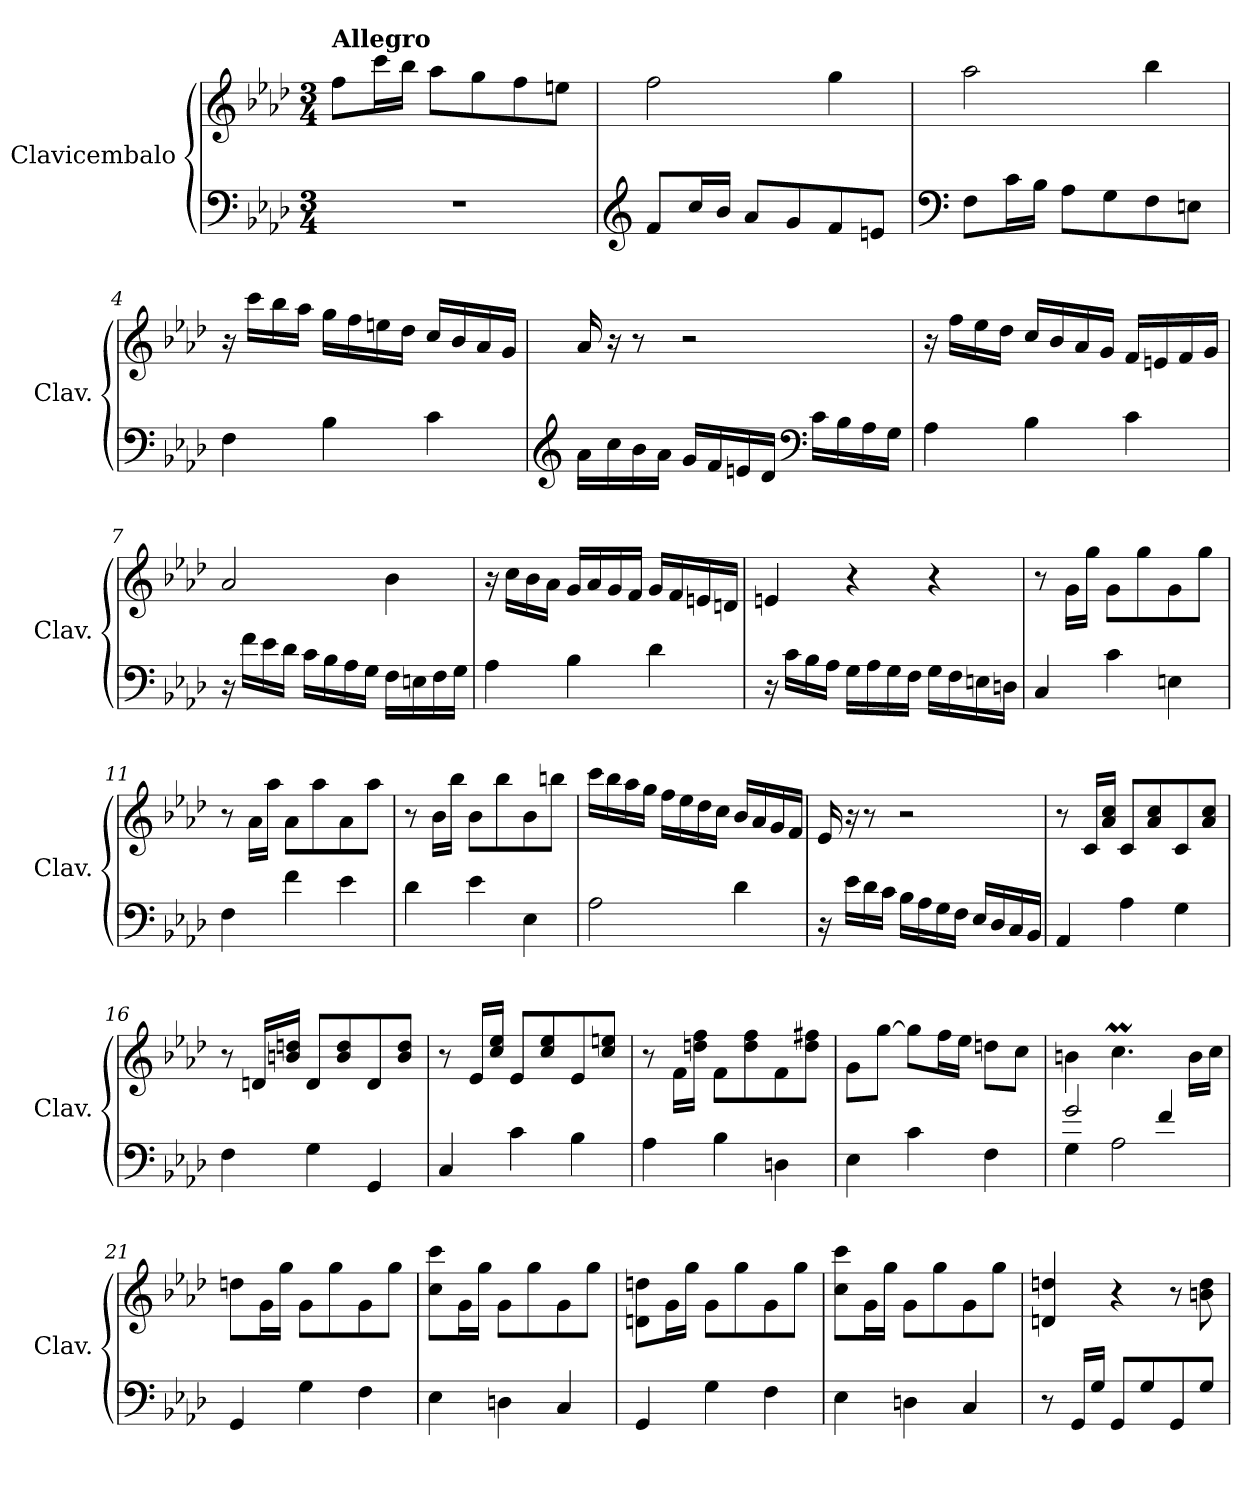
**kern	**kern
*part1	*part1
*staff2	*staff1
*I"Clavicembalo	*
*I'Clav.	*
*clefF4	*clefG2
*k[b-e-a-d-]	*k[b-e-a-d-]
*M3/4	*M3/4
*MM120	*MM120
=1	=1
!	!LO:TX:a:B:t=Allegro
2.r	8ff\L
.	16ccc\L
.	16bb-\JJ
.	8aa-\L
.	8gg\
.	8ff\
.	8een\J
=2	=2
*clefG2	*
8f/L	2ff\
16cc/L	.
16b-/JJ	.
8a-/L	.
8g/	.
8f/	4gg\
8en/J	.
=3	=3
*clefF4	*
8F\L	2aa-\
16c\L	.
16B-\JJ	.
8A-\L	.
8G\	.
8F\	4bb-\
8En\J	.
=4	=4
4F\	16r
.	16ccc\LL
.	16bb-\
.	16aa-\JJ
4B-\	16gg\LL
.	16ff\
.	16een\
.	16dd-\JJ
4c\	16cc/LL
.	16b-/
.	16a-/
.	16g/JJ
!!LO:LB:g=z
=5	=5
*clefG2	*
16a-\LL	16a-/
16cc\	16r
16b-\	8r
16a-\JJ	.
16g/LL	2r
16f/	.
16en/	.
16d-/JJ	.
*clefF4	*
16c\LL	.
16B-\	.
16A-\	.
16G\JJ	.
=6	=6
4A-\	16r
.	16ff\LL
.	16ee-\
.	16dd-\JJ
4B-\	16cc/LL
.	16b-/
.	16a-/
.	16g/JJ
4c\	16f/LL
.	16en/
.	16f/
.	16g/JJ
=7	=7
16r	2a-/
16f\LL	.
16e-\	.
16d-\JJ	.
16c\LL	.
16B-\	.
16A-\	.
16G\JJ	.
16F\LL	4b-\
16En\	.
16F\	.
16G\JJ	.
!!LO:LB:g=z
=8	=8
4A-\	16r
.	16cc\LL
.	16b-\
.	16a-\JJ
4B-\	16g/LL
.	16a-/
.	16g/
.	16f/JJ
4d-\	16g/LL
.	16f/
.	16en/
.	16dn/JJ
=9	=9
16r	4en/
16c\LL	.
16B-\	.
16A-\JJ	.
16G\LL	4r
16A-\	.
16G\	.
16F\JJ	.
16G\LL	4r
16F\	.
16En\	.
16Dn\JJ	.
=10	=10
4C/	8r
.	16g\LL
.	16gg\JJ
4c\	8g\L
.	8gg\
4En\	8g\
.	8gg\J
=11	=11
4F\	8r
.	16a-\LL
.	16aa-\JJ
4f\	8a-\L
.	8aa-\
4e-\	8a-\
.	8aa-\J
!!LO:LB:g=z
=12	=12
4d-\	8r
.	16b-\LL
.	16bb-\JJ
4e-\	8b-\L
.	8bb-\
4E-\	8b-\
.	8bbn\J
=13	=13
2A-\	16ccc\LL
.	16bb-\
.	16aa-\
.	16gg\JJ
.	16ff\LL
.	16ee-\
.	16dd-\
.	16cc\JJ
4d-\	16b-/LL
.	16a-/
.	16g/
.	16f/JJ
=14	=14
16r	16e-/
16e-\LL	16r
16d-\	8r
16c\JJ	.
16B-\LL	2r
16A-\	.
16G\	.
16F\JJ	.
16E-/LL	.
16D-/	.
16C/	.
16BB-/JJ	.
!!LO:LB:g=z
=15	=15
4AA-/	8r
.	16c/LL
.	16a-/ 16cc/JJ
4A-\	8c/L
.	8a-/ 8cc/
4G\	8c/
.	8a-/ 8cc/J
=16	=16
4F\	8r
.	16dn/LL
.	16bn/ 16ddn/JJ
4G\	8d/L
.	8b/ 8dd/
4GG/	8d/
.	8b/ 8dd/J
=17	=17
4C/	8r
.	16e-/LL
.	16cc/ 16ee-/JJ
4c\	8e-/L
.	8cc/ 8ee-/
4B-\	8e-/
.	8cc/ 8een/J
=18	=18
4A-\	8r
.	16f\LL
.	16ddn\ 16ff\JJ
4B-\	8f\L
.	8dd\ 8ff\
4Dn\	8f\
.	8dd\ 8ff#X\J
=19	=19
4E-\	8g\L
.	[8gg\J
4c\	8gg\L]
.	16ff\L
.	16ee-\JJ
4F\	8ddn\L
.	8cc\J
!!LO:PB:g=z
=20	=20
*^	*
2g/	4G\	4bn\
.	2A-\	4.ccm\
4f/	.	.
.	.	16b\LL
.	.	16cc\JJ
*v	*v	*
=21	=21
4GG/	8ddn\L
.	16g\L
.	16gg\JJ
4G\	8g\L
.	8gg\
4F\	8g\
.	8gg\J
=22	=22
4E-\	8cc\ 8ccc\L
.	16g\L
.	16gg\JJ
4Dn\	8g\L
.	8gg\
4C/	8g\
.	8gg\J
=23	=23
4GG/	8dn\ 8ddn\L
.	16g\L
.	16gg\JJ
4G\	8g\L
.	8gg\
4F\	8g\
.	8gg\J
!!LO:LB:g=z
=24	=24
4E-\	8cc\ 8ccc\L
.	16g\L
.	16gg\JJ
4Dn\	8g\L
.	8gg\
4C/	8g\
.	8gg\J
=25	=25
8r	4dn/ 4ddn/
16GG/LL	.
16G/JJ	.
8GG/L	4r
8G/	.
8GG/	8r
8G/J	8bn\ 8dd\
=	=
*-	*-
